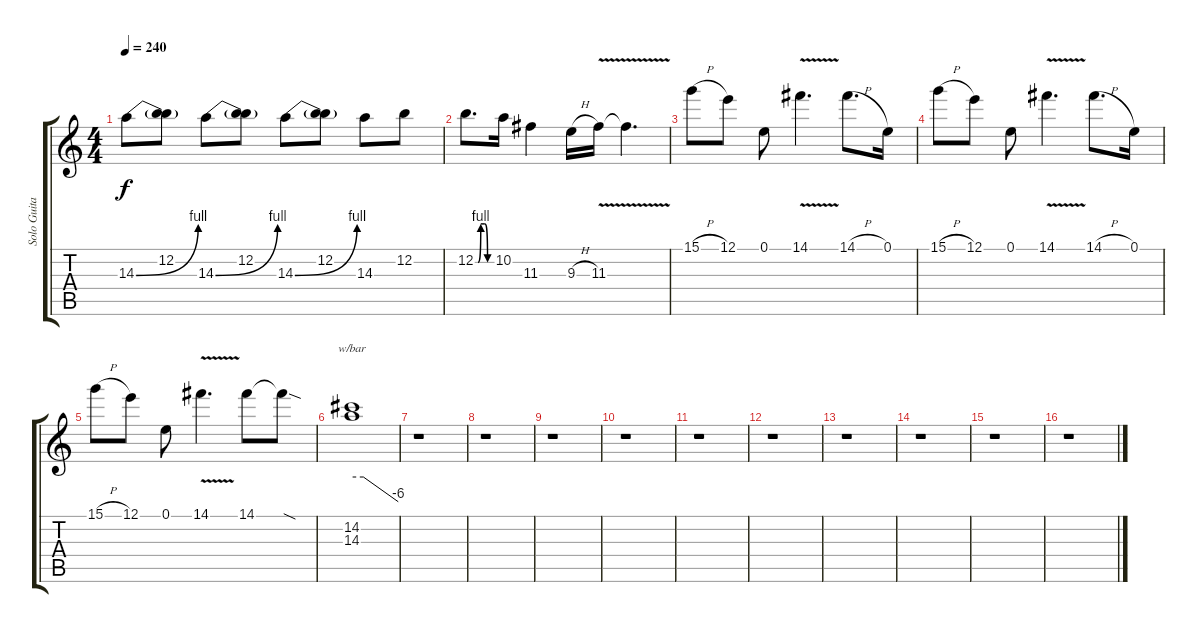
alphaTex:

\track ("Solo Guitar" "Solo Guita") {instrument overdrivenguitar}
\staff {score tabs}
\tuning (E4 B3 G3 D3 A2 E2) {hide}
\ts (4 4)
\tempo 240
\clef g2
\ks c
14.3{be (bend 0 0 60 4)}.8{dy f} (12.2 14.3{t}).8 14.3{be (bend 0 0 60 4)}.8 (12.2 14.3{t}).8 14.3{be (bend 0 0 60 4)}.8 (12.2 14.3{t}).8 14.3.8 12.2.8 |
12.2{be (custom 0 0 10 0 20 4 35 4 45 0 60 0)}.8{d} 10.2.16 11.3.4 9.3{h}.16 11.3{v}.16 11.3{t}.4{d} |
15.1{h}.8 12.1.8 0.1.8 14.1{v}.4{d} 14.1{h}.8{d} 0.1.16 |
15.1{h}.8 12.1.8 0.1.8 14.1{v}.4{d} 14.1{h}.8{d} 0.1.16 |
15.1{h}.8 12.1.8 0.1.8 14.1{v}.4{d} 14.1.8 14.1{sod t}.8 |
(14.2 14.3).1{tbe (custom default 0 0 15 0 60 -24)} |
r.1 |
r.1 |
r.1 |
r.1 |
r.1 |
r.1 |
r.1 |
r.1 |
r.1 |
r.1
